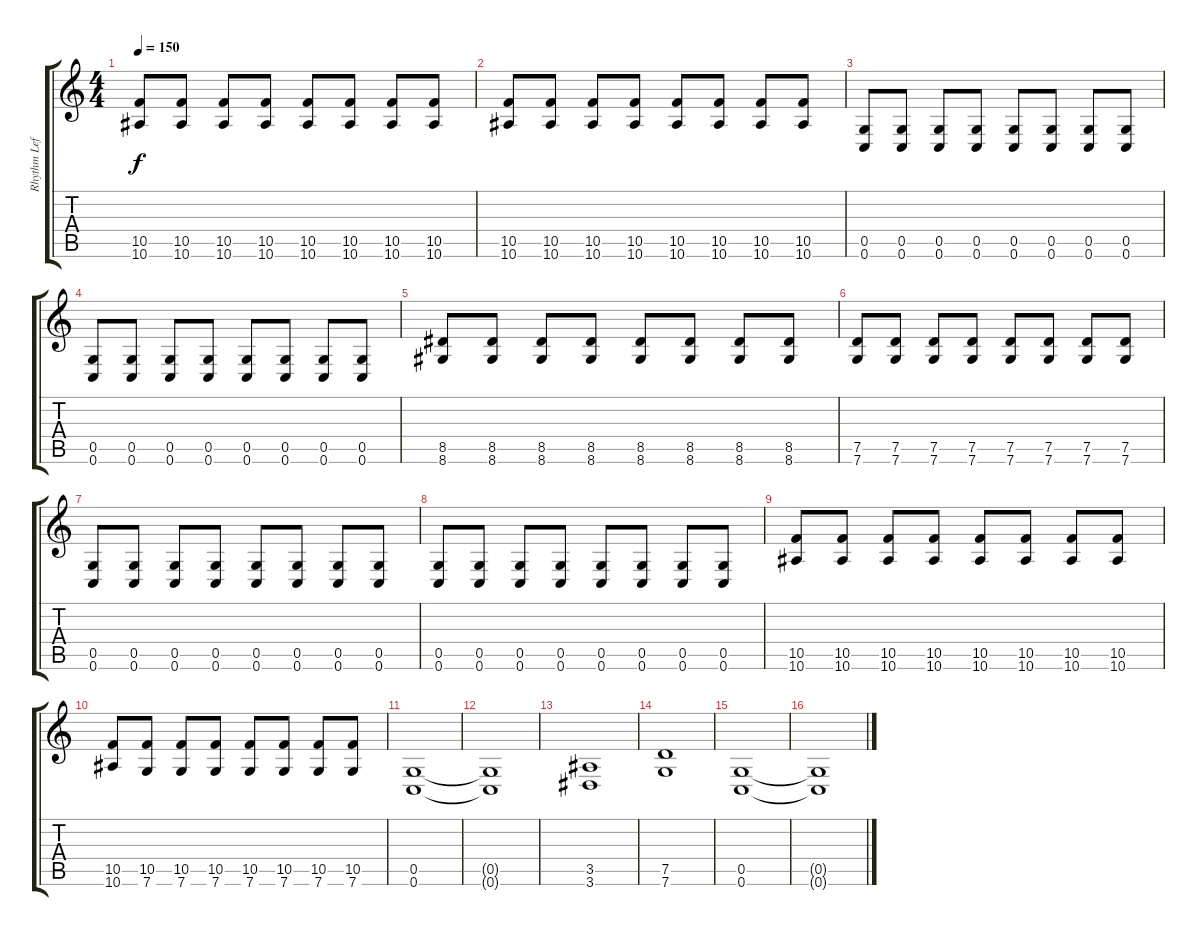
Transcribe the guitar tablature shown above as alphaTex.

\track ("Rhythm Left" "Rhythm Lef") {instrument distortionguitar}
\staff {score tabs}
\tuning (D4 A3 F3 C3 G2 C2) {hide}
\ts (4 4)
\tempo 150
\clef g2
\ks c
(10.5 10.6).8{dy f} (10.5 10.6).8 (10.5 10.6).8 (10.5 10.6).8 (10.5 10.6).8 (10.5 10.6).8 (10.5 10.6).8 (10.5 10.6).8 |
(10.5 10.6).8 (10.5 10.6).8 (10.5 10.6).8 (10.5 10.6).8 (10.5 10.6).8 (10.5 10.6).8 (10.5 10.6).8 (10.5 10.6).8 |
(0.5 0.6).8 (0.5 0.6).8 (0.5 0.6).8 (0.5 0.6).8 (0.5 0.6).8 (0.5 0.6).8 (0.5 0.6).8 (0.5 0.6).8 |
(0.5 0.6).8 (0.5 0.6).8 (0.5 0.6).8 (0.5 0.6).8 (0.5 0.6).8 (0.5 0.6).8 (0.5 0.6).8 (0.5 0.6).8 |
(8.5 8.6).8 (8.5 8.6).8 (8.5 8.6).8 (8.5 8.6).8 (8.5 8.6).8 (8.5 8.6).8 (8.5 8.6).8 (8.5 8.6).8 |
(7.5 7.6).8 (7.5 7.6).8 (7.5 7.6).8 (7.5 7.6).8 (7.5 7.6).8 (7.5 7.6).8 (7.5 7.6).8 (7.5 7.6).8 |
(0.5 0.6).8 (0.5 0.6).8 (0.5 0.6).8 (0.5 0.6).8 (0.5 0.6).8 (0.5 0.6).8 (0.5 0.6).8 (0.5 0.6).8 |
(0.5 0.6).8 (0.5 0.6).8 (0.5 0.6).8 (0.5 0.6).8 (0.5 0.6).8 (0.5 0.6).8 (0.5 0.6).8 (0.5 0.6).8 |
(10.5 10.6).8 (10.5 10.6).8 (10.5 10.6).8 (10.5 10.6).8 (10.5 10.6).8 (10.5 10.6).8 (10.5 10.6).8 (10.5 10.6).8 |
(10.5 10.6).8 (10.5 7.6).8 (10.5 7.6).8 (10.5 7.6).8 (10.5 7.6).8 (10.5 7.6).8 (10.5 7.6).8 (10.5 7.6).8 |
(0.5 0.6).1 |
(0.5{t} 0.6{t}).1 |
(3.5 3.6).1 |
(7.5 7.6).1 |
(0.5 0.6).1 |
(0.5{t} 0.6{t}).1
